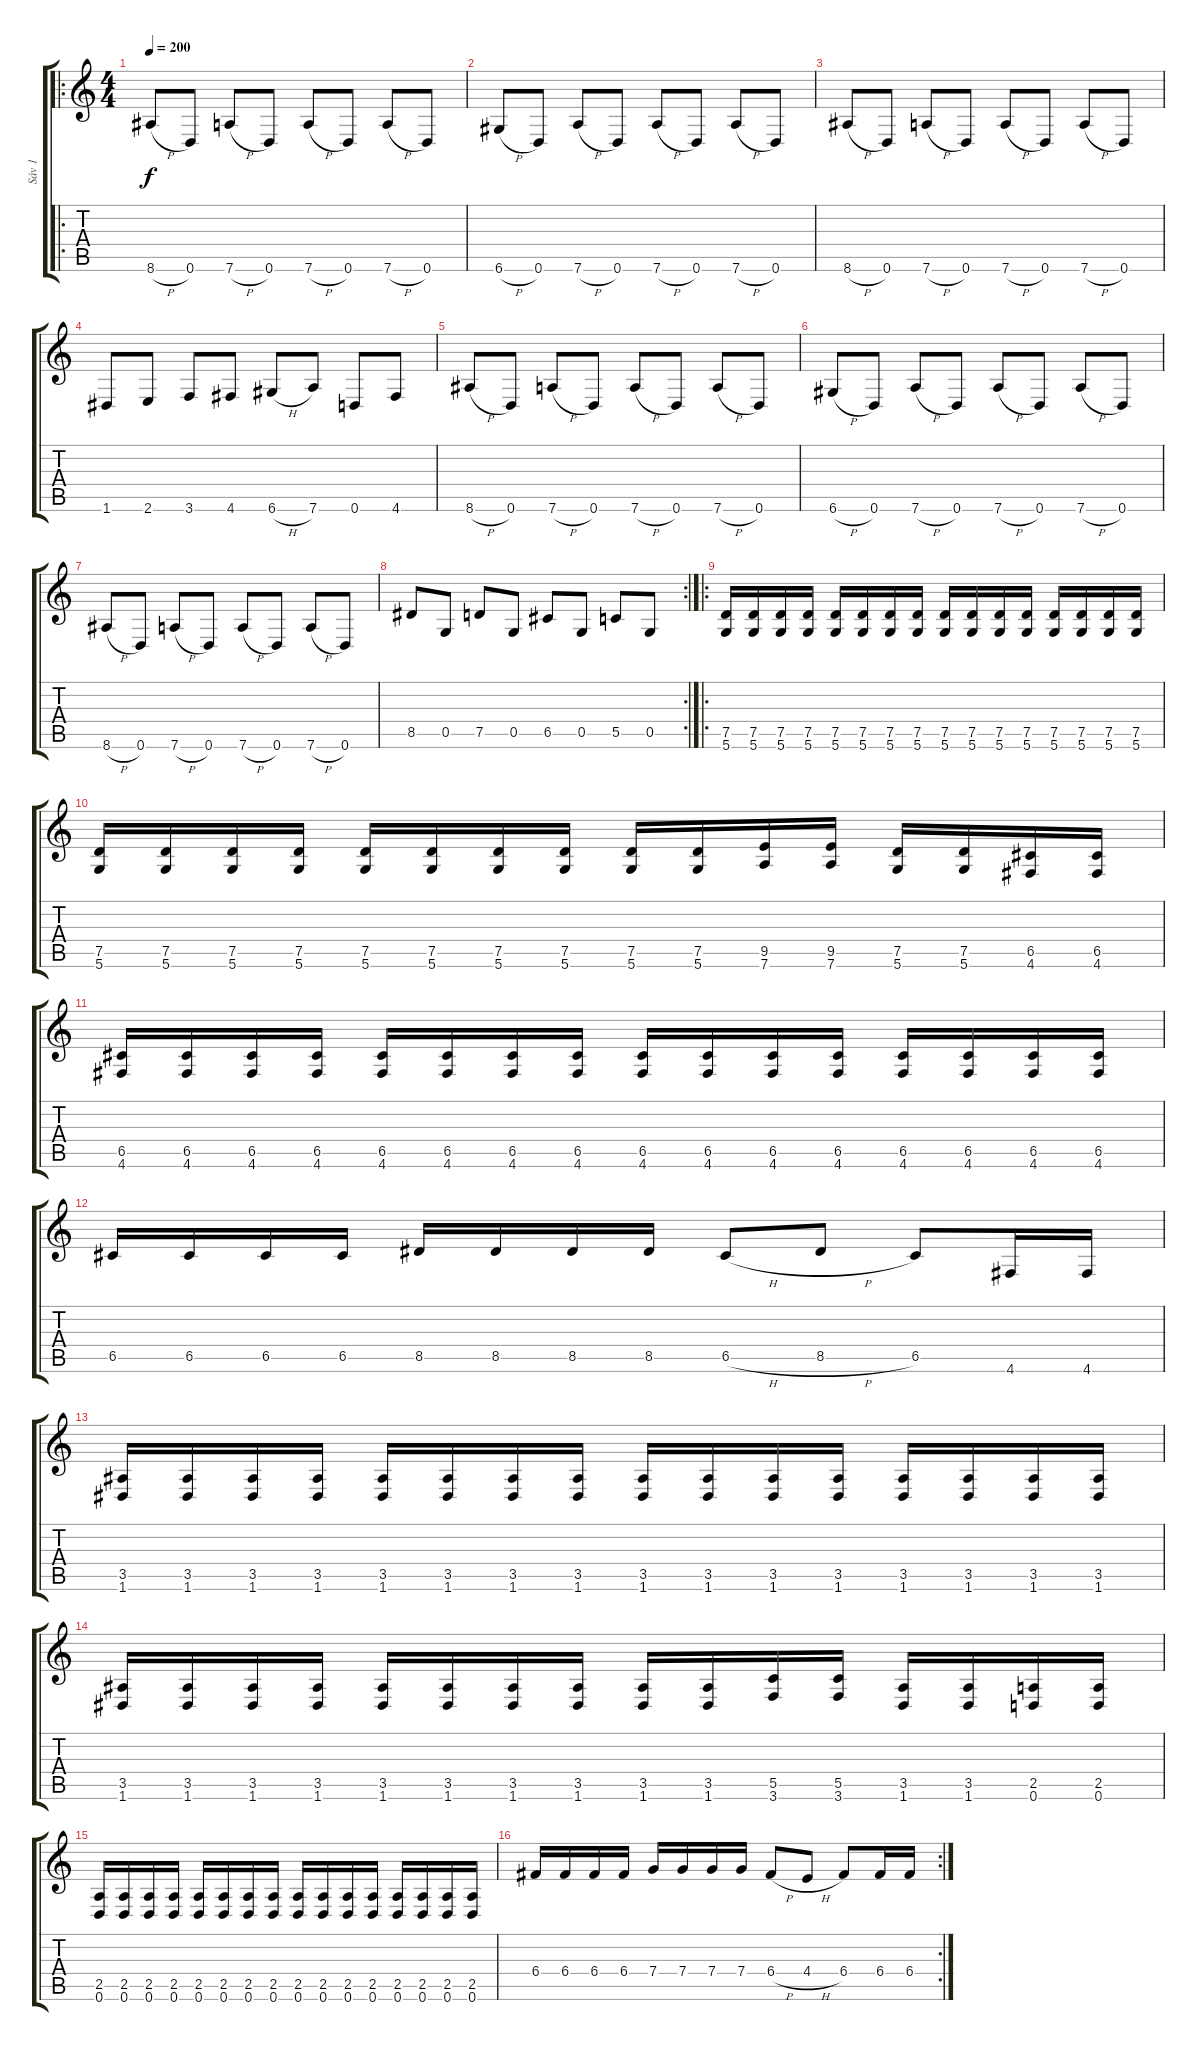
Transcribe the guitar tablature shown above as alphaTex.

\track ("Sáv 1" "Sáv 1") {instrument electricguitarclean}
\staff {score tabs}
\tuning (D4 A3 F3 C3 G2 D2) {hide}
\ro
\ts (4 4)
\tempo 200
\clef g2
\ks c
8.6{h}.8{dy f} 0.6.8 7.6{h}.8 0.6.8 7.6{h}.8 0.6.8 7.6{h}.8 0.6.8 |
6.6{h}.8 0.6.8 7.6{h}.8 0.6.8 7.6{h}.8 0.6.8 7.6{h}.8 0.6.8 |
8.6{h}.8 0.6.8 7.6{h}.8 0.6.8 7.6{h}.8 0.6.8 7.6{h}.8 0.6.8 |
1.6.8 2.6.8 3.6.8 4.6.8 6.6{h}.8 7.6.8 0.6.8 4.6.8 |
8.6{h}.8 0.6.8 7.6{h}.8 0.6.8 7.6{h}.8 0.6.8 7.6{h}.8 0.6.8 |
6.6{h}.8 0.6.8 7.6{h}.8 0.6.8 7.6{h}.8 0.6.8 7.6{h}.8 0.6.8 |
8.6{h}.8 0.6.8 7.6{h}.8 0.6.8 7.6{h}.8 0.6.8 7.6{h}.8 0.6.8 |
\rc 2
8.5.8 0.5.8 7.5.8 0.5.8 6.5.8 0.5.8 5.5.8 0.5.8 |
\ro
(7.5 5.6).16 (7.5 5.6).16 (7.5 5.6).16 (7.5 5.6).16 (7.5 5.6).16 (7.5 5.6).16 (7.5 5.6).16 (7.5 5.6).16 (7.5 5.6).16 (7.5 5.6).16 (7.5 5.6).16 (7.5 5.6).16 (7.5 5.6).16 (7.5 5.6).16 (7.5 5.6).16 (7.5 5.6).16 |
(7.5 5.6).16 (7.5 5.6).16 (7.5 5.6).16 (7.5 5.6).16 (7.5 5.6).16 (7.5 5.6).16 (7.5 5.6).16 (7.5 5.6).16 (7.5 5.6).16 (7.5 5.6).16 (9.5 7.6).16 (9.5 7.6).16 (7.5 5.6).16 (7.5 5.6).16 (6.5 4.6).16 (6.5 4.6).16 |
(6.5 4.6).16 (6.5 4.6).16 (6.5 4.6).16 (6.5 4.6).16 (6.5 4.6).16 (6.5 4.6).16 (6.5 4.6).16 (6.5 4.6).16 (6.5 4.6).16 (6.5 4.6).16 (6.5 4.6).16 (6.5 4.6).16 (6.5 4.6).16 (6.5 4.6).16 (6.5 4.6).16 (6.5 4.6).16 |
6.5.16 6.5.16 6.5.16 6.5.16 8.5.16 8.5.16 8.5.16 8.5.16 6.5{h}.8 8.5{h}.8 6.5.8 4.6.16 4.6.16 |
(3.5 1.6).16 (3.5 1.6).16 (3.5 1.6).16 (3.5 1.6).16 (3.5 1.6).16 (3.5 1.6).16 (3.5 1.6).16 (3.5 1.6).16 (3.5 1.6).16 (3.5 1.6).16 (3.5 1.6).16 (3.5 1.6).16 (3.5 1.6).16 (3.5 1.6).16 (3.5 1.6).16 (3.5 1.6).16 |
(3.5 1.6).16 (3.5 1.6).16 (3.5 1.6).16 (3.5 1.6).16 (3.5 1.6).16 (3.5 1.6).16 (3.5 1.6).16 (3.5 1.6).16 (3.5 1.6).16 (3.5 1.6).16 (5.5 3.6).16 (5.5 3.6).16 (3.5 1.6).16 (3.5 1.6).16 (2.5 0.6).16 (2.5 0.6).16 |
(2.5 0.6).16 (2.5 0.6).16 (2.5 0.6).16 (2.5 0.6).16 (2.5 0.6).16 (2.5 0.6).16 (2.5 0.6).16 (2.5 0.6).16 (2.5 0.6).16 (2.5 0.6).16 (2.5 0.6).16 (2.5 0.6).16 (2.5 0.6).16 (2.5 0.6).16 (2.5 0.6).16 (2.5 0.6).16 |
\rc 2
6.4.16 6.4.16 6.4.16 6.4.16 7.4.16 7.4.16 7.4.16 7.4.16 6.4{h}.8 4.4{h}.8 6.4.8 6.4.16 6.4.16
